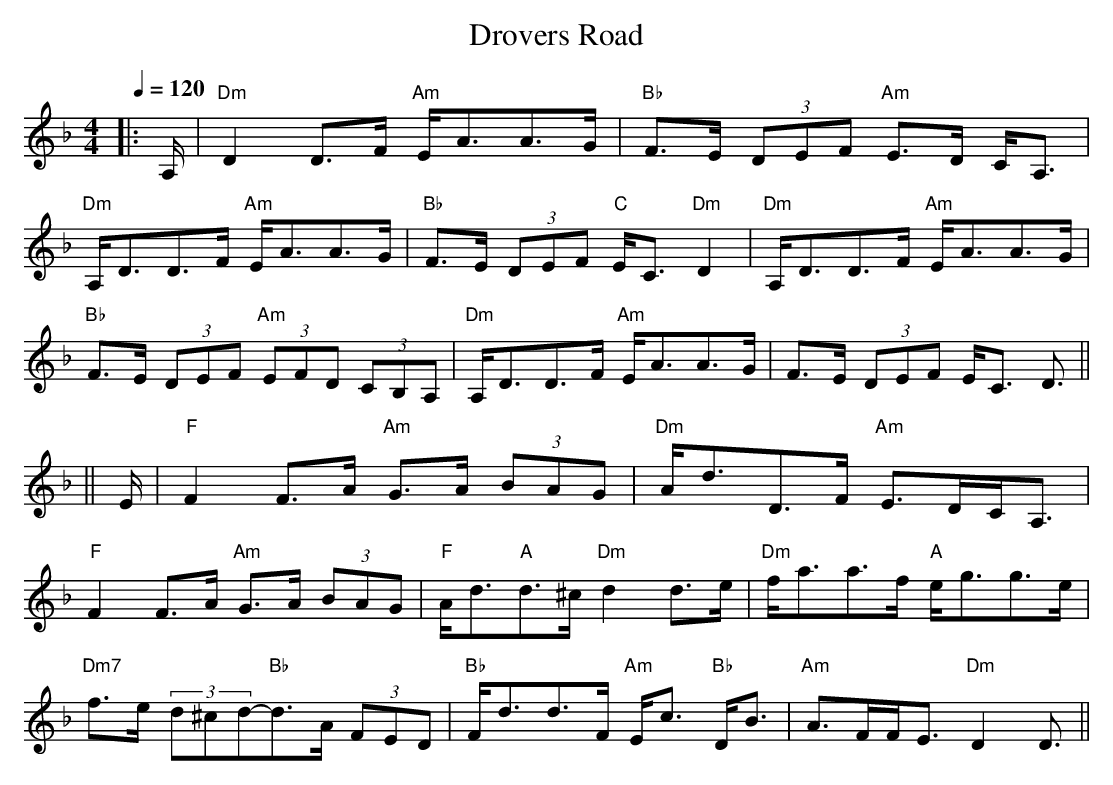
X:1
T:Drovers Road
M:4/4
L:1/8
Q:1/4=120
K:Dm
|:A,/|"Dm"D2 D>F "Am"E<AA>G|"Bb"F>E (3DEF "Am"E>D C<A,|!
"Dm"A,<DD>F "Am"E<AA>G|"Bb"F>E (3DEF "C"E<C "Dm"D2|"Dm"A,<DD>F "Am"E<AA>G|!
"Bb"F>E (3DEF "Am"(3EFD (3CB,A,|"Dm"A,<DD>F "Am"E<AA>G|F>E (3DEF E<C D3/2||!
||E/|"F"F2 F>A "Am"G>A (3BAG|"Dm"A<dD>F "Am"E>DC<A,|!
"F"F2 F>A "Am"G>A (3BAG|"F"A<d"A"d>^c "Dm"d2 d>e|"Dm"f<aa>f "A"e<gg>e|!
"Dm7"f>e (3d^cd-"Bb"d>A (3FED|"Bb"F<dd>F "Am"E<c "Bb"D<B|"Am"A>FF<E "Dm"D2 D3/2||
